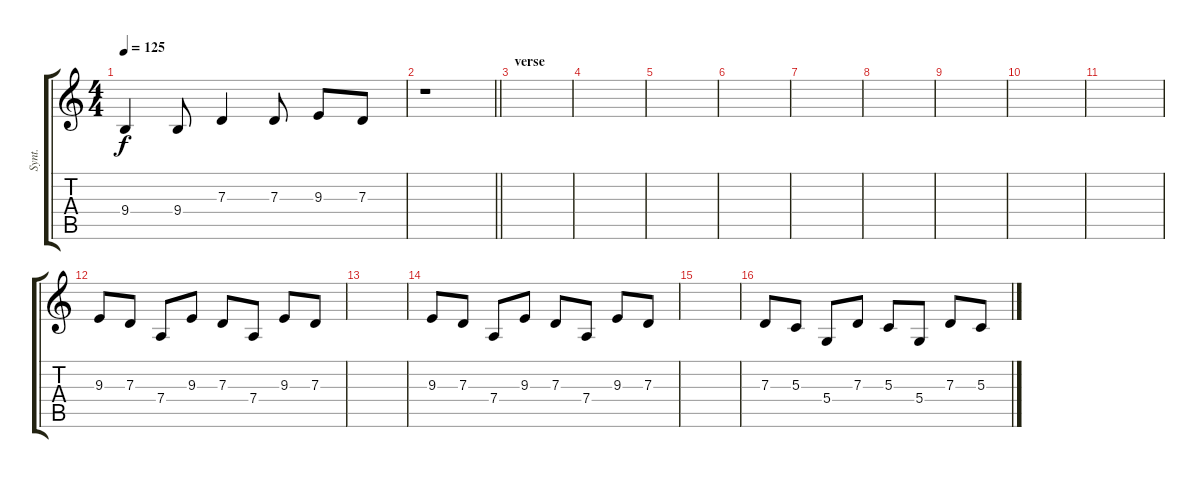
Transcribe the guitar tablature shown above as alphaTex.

\track ("Synt." "Synt.") {instrument lead1square}
\staff {score tabs}
\tuning (E4 B3 G3 D3 A2 E2) {hide}
\ts (4 4)
\tempo 125
\clef g2
\ks c
9.4.4{dy f} 9.4.8 7.3.4 7.3.8 9.3.8 7.3.8 |
\barLineRight lightlight
r.1 |
\section ("" "verse")
|
|
|
|
|
|
|
|
|
9.3.8 7.3.8 7.4.8 9.3.8 7.3.8 7.4.8 9.3.8 7.3.8 |
|
9.3.8 7.3.8 7.4.8 9.3.8 7.3.8 7.4.8 9.3.8 7.3.8 |
|
7.3.8 5.3.8 5.4.8 7.3.8 5.3.8 5.4.8 7.3.8 5.3.8
